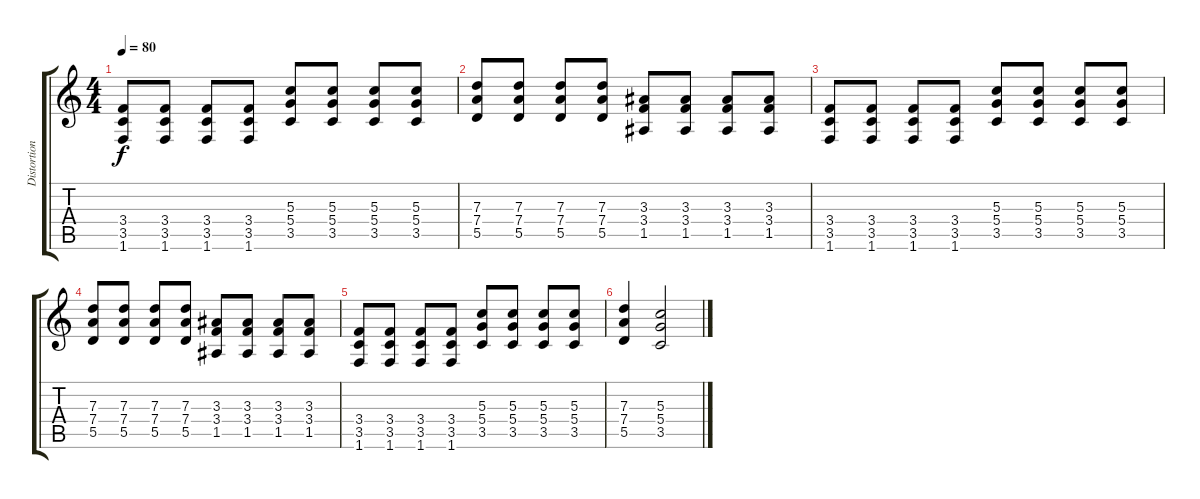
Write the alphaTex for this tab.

\track ("Distortion" "Distortion") {instrument distortionguitar}
\staff {score tabs}
\tuning (E4 B3 G3 D3 A2 E2) {hide}
\ts (4 4)
\tempo 80
\clef g2
\ks c
(3.4 3.5 1.6).8{dy f} (3.4 3.5 1.6).8 (3.4 3.5 1.6).8 (3.4 3.5 1.6).8 (5.3 5.4 3.5).8 (5.3 5.4 3.5).8 (5.3 5.4 3.5).8 (5.3 5.4 3.5).8 |
(7.3 7.4 5.5).8 (7.3 7.4 5.5).8 (7.3 7.4 5.5).8 (7.3 7.4 5.5).8 (3.3 3.4 1.5).8 (3.3 3.4 1.5).8 (3.3 3.4 1.5).8 (3.3 3.4 1.5).8 |
(3.4 3.5 1.6).8 (3.4 3.5 1.6).8 (3.4 3.5 1.6).8 (3.4 3.5 1.6).8 (5.3 5.4 3.5).8 (5.3 5.4 3.5).8 (5.3 5.4 3.5).8 (5.3 5.4 3.5).8 |
(7.3 7.4 5.5).8 (7.3 7.4 5.5).8 (7.3 7.4 5.5).8 (7.3 7.4 5.5).8 (3.3 3.4 1.5).8 (3.3 3.4 1.5).8 (3.3 3.4 1.5).8 (3.3 3.4 1.5).8 |
(3.4 3.5 1.6).8 (3.4 3.5 1.6).8 (3.4 3.5 1.6).8 (3.4 3.5 1.6).8 (5.3 5.4 3.5).8 (5.3 5.4 3.5).8 (5.3 5.4 3.5).8 (5.3 5.4 3.5).8 |
(7.3 7.4 5.5).4 (5.3 5.4 3.5).2
